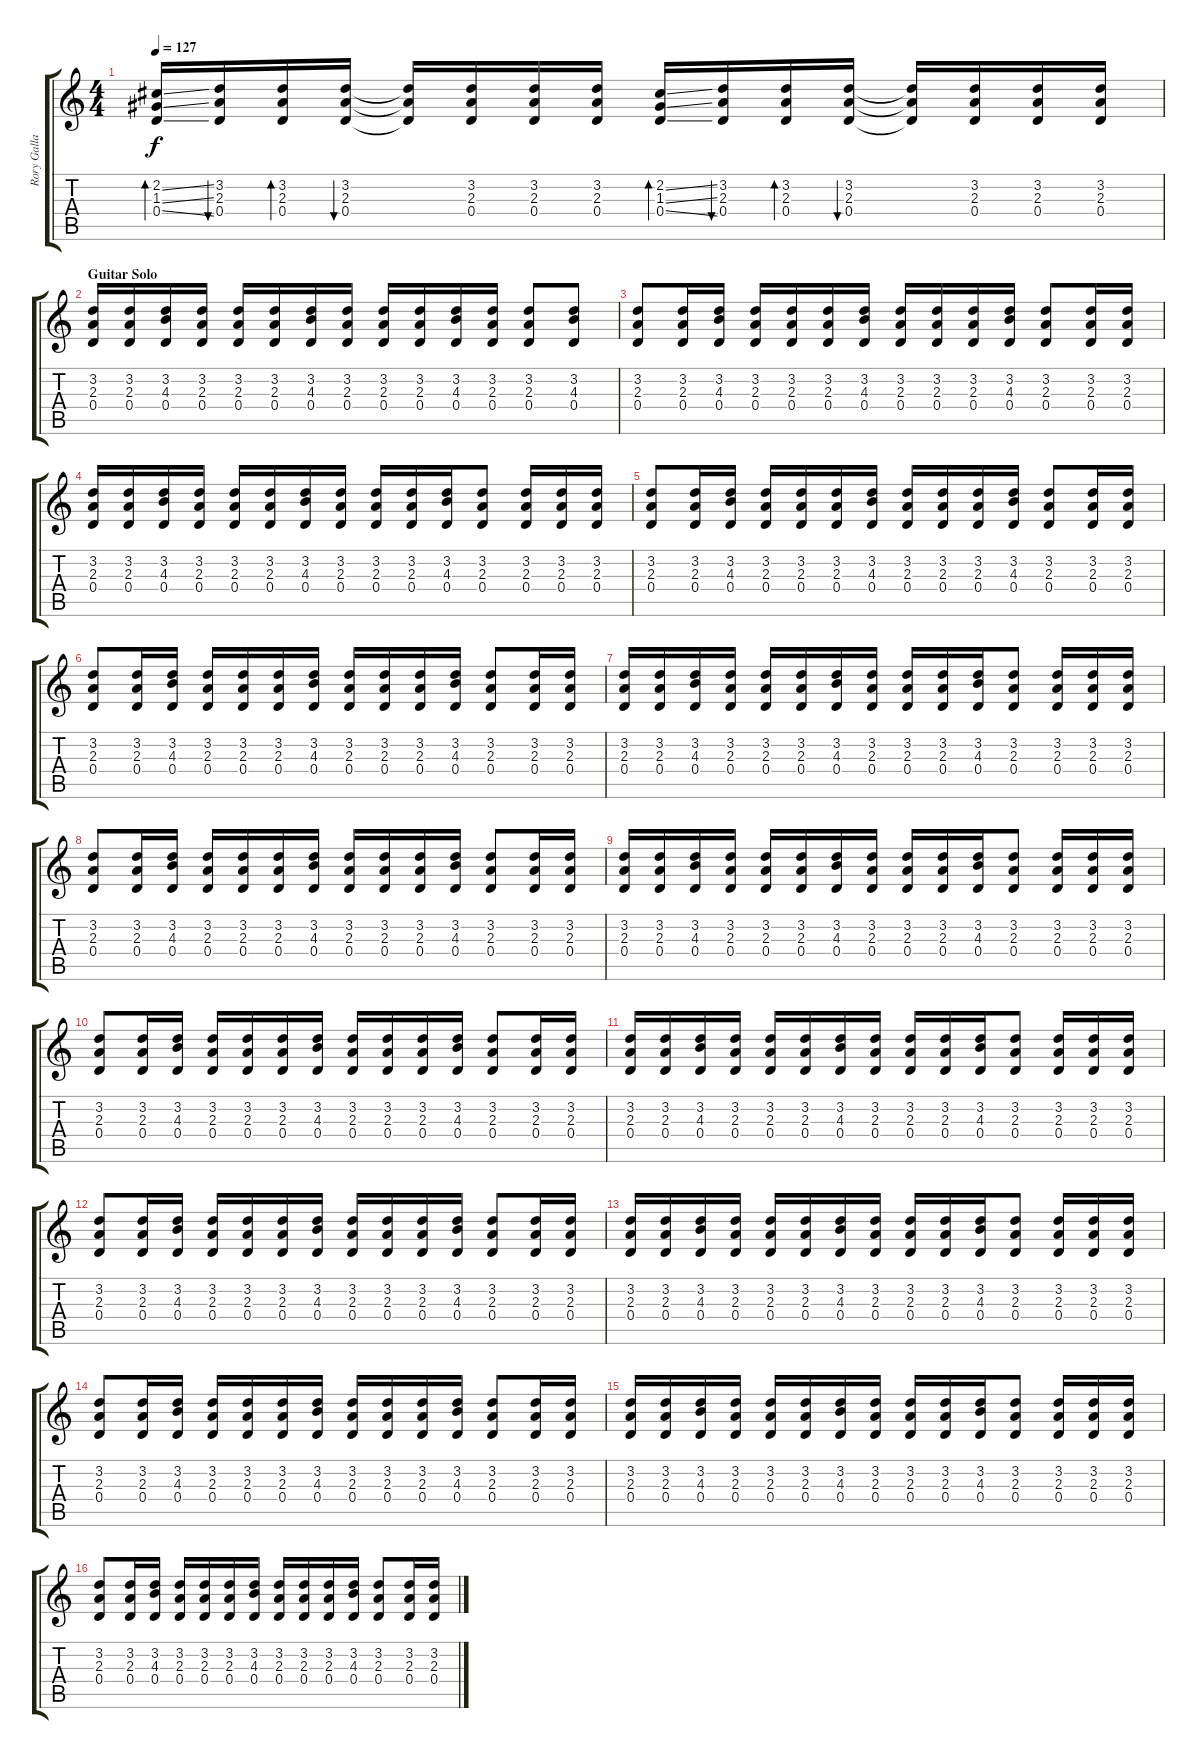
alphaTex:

\track ("Rory Gallagher" "Rory Galla") {instrument acousticguitarsteel}
\staff {score tabs}
\tuning (E4 B3 G3 D3 A2 E2) {hide}
\ts (4 4)
\tempo 127
\clef g2
\ks c
(2.2{ss} 1.3{ss} 0.4{ss}).16{bd 60 dy f volume 8} (3.2 2.3 0.4).16{bu 60} (3.2 2.3 0.4).16{bd 60} (3.2 2.3 0.4).16{bu 60} (3.2{t} 2.3{t} 0.4{t}).16 (3.2 2.3 0.4).16 (3.2 2.3 0.4).16 (3.2 2.3 0.4).16 (2.2{ss} 1.3{ss} 0.4{ss}).16{bd 60} (3.2 2.3 0.4).16{bu 60} (3.2 2.3 0.4).16{bd 60} (3.2 2.3 0.4).16{bu 60} (3.2{t} 2.3{t} 0.4{t}).16 (3.2 2.3 0.4).16 (3.2 2.3 0.4).16 (3.2 2.3 0.4).16 |
\section ("" "Guitar Solo")
(3.2 2.3 0.4).16 (3.2 2.3 0.4).16 (3.2 4.3 0.4).16 (3.2 2.3 0.4).16 (3.2 2.3 0.4).16 (3.2 2.3 0.4).16 (3.2 4.3 0.4).16 (3.2 2.3 0.4).16 (3.2 2.3 0.4).16 (3.2 2.3 0.4).16 (3.2 4.3 0.4).16 (3.2 2.3 0.4).16 (3.2 2.3 0.4).8 (3.2 4.3 0.4).8 |
(3.2 2.3 0.4).8 (3.2 2.3 0.4).16 (3.2 4.3 0.4).16 (3.2 2.3 0.4).16 (3.2 2.3 0.4).16 (3.2 2.3 0.4).16 (3.2 4.3 0.4).16 (3.2 2.3 0.4).16 (3.2 2.3 0.4).16 (3.2 2.3 0.4).16 (3.2 4.3 0.4).16 (3.2 2.3 0.4).8 (3.2 2.3 0.4).16 (3.2 2.3 0.4).16 |
(3.2 2.3 0.4).16 (3.2 2.3 0.4).16 (3.2 4.3 0.4).16 (3.2 2.3 0.4).16 (3.2 2.3 0.4).16 (3.2 2.3 0.4).16 (3.2 4.3 0.4).16 (3.2 2.3 0.4).16 (3.2 2.3 0.4).16 (3.2 2.3 0.4).16 (3.2 4.3 0.4).16 (3.2 2.3 0.4).8 (3.2 2.3 0.4).16 (3.2 2.3 0.4).16 (3.2 2.3 0.4).16 |
(3.2 2.3 0.4).8 (3.2 2.3 0.4).16 (3.2 4.3 0.4).16 (3.2 2.3 0.4).16 (3.2 2.3 0.4).16 (3.2 2.3 0.4).16 (3.2 4.3 0.4).16 (3.2 2.3 0.4).16 (3.2 2.3 0.4).16 (3.2 2.3 0.4).16 (3.2 4.3 0.4).16 (3.2 2.3 0.4).8 (3.2 2.3 0.4).16 (3.2 2.3 0.4).16 |
(3.2 2.3 0.4).8 (3.2 2.3 0.4).16 (3.2 4.3 0.4).16 (3.2 2.3 0.4).16 (3.2 2.3 0.4).16 (3.2 2.3 0.4).16 (3.2 4.3 0.4).16 (3.2 2.3 0.4).16 (3.2 2.3 0.4).16 (3.2 2.3 0.4).16 (3.2 4.3 0.4).16 (3.2 2.3 0.4).8 (3.2 2.3 0.4).16 (3.2 2.3 0.4).16 |
(3.2 2.3 0.4).16 (3.2 2.3 0.4).16 (3.2 4.3 0.4).16 (3.2 2.3 0.4).16 (3.2 2.3 0.4).16 (3.2 2.3 0.4).16 (3.2 4.3 0.4).16 (3.2 2.3 0.4).16 (3.2 2.3 0.4).16 (3.2 2.3 0.4).16 (3.2 4.3 0.4).16 (3.2 2.3 0.4).8 (3.2 2.3 0.4).16 (3.2 2.3 0.4).16 (3.2 2.3 0.4).16 |
(3.2 2.3 0.4).8 (3.2 2.3 0.4).16 (3.2 4.3 0.4).16 (3.2 2.3 0.4).16 (3.2 2.3 0.4).16 (3.2 2.3 0.4).16 (3.2 4.3 0.4).16 (3.2 2.3 0.4).16 (3.2 2.3 0.4).16 (3.2 2.3 0.4).16 (3.2 4.3 0.4).16 (3.2 2.3 0.4).8 (3.2 2.3 0.4).16 (3.2 2.3 0.4).16 |
(3.2 2.3 0.4).16 (3.2 2.3 0.4).16 (3.2 4.3 0.4).16 (3.2 2.3 0.4).16 (3.2 2.3 0.4).16 (3.2 2.3 0.4).16 (3.2 4.3 0.4).16 (3.2 2.3 0.4).16 (3.2 2.3 0.4).16 (3.2 2.3 0.4).16 (3.2 4.3 0.4).16 (3.2 2.3 0.4).8 (3.2 2.3 0.4).16 (3.2 2.3 0.4).16 (3.2 2.3 0.4).16 |
(3.2 2.3 0.4).8 (3.2 2.3 0.4).16 (3.2 4.3 0.4).16 (3.2 2.3 0.4).16 (3.2 2.3 0.4).16 (3.2 2.3 0.4).16 (3.2 4.3 0.4).16 (3.2 2.3 0.4).16 (3.2 2.3 0.4).16 (3.2 2.3 0.4).16 (3.2 4.3 0.4).16 (3.2 2.3 0.4).8 (3.2 2.3 0.4).16 (3.2 2.3 0.4).16 |
(3.2 2.3 0.4).16 (3.2 2.3 0.4).16 (3.2 4.3 0.4).16 (3.2 2.3 0.4).16 (3.2 2.3 0.4).16 (3.2 2.3 0.4).16 (3.2 4.3 0.4).16 (3.2 2.3 0.4).16 (3.2 2.3 0.4).16 (3.2 2.3 0.4).16 (3.2 4.3 0.4).16 (3.2 2.3 0.4).8 (3.2 2.3 0.4).16 (3.2 2.3 0.4).16 (3.2 2.3 0.4).16 |
(3.2 2.3 0.4).8 (3.2 2.3 0.4).16 (3.2 4.3 0.4).16 (3.2 2.3 0.4).16 (3.2 2.3 0.4).16 (3.2 2.3 0.4).16 (3.2 4.3 0.4).16 (3.2 2.3 0.4).16 (3.2 2.3 0.4).16 (3.2 2.3 0.4).16 (3.2 4.3 0.4).16 (3.2 2.3 0.4).8 (3.2 2.3 0.4).16 (3.2 2.3 0.4).16 |
(3.2 2.3 0.4).16 (3.2 2.3 0.4).16 (3.2 4.3 0.4).16 (3.2 2.3 0.4).16 (3.2 2.3 0.4).16 (3.2 2.3 0.4).16 (3.2 4.3 0.4).16 (3.2 2.3 0.4).16 (3.2 2.3 0.4).16 (3.2 2.3 0.4).16 (3.2 4.3 0.4).16 (3.2 2.3 0.4).8 (3.2 2.3 0.4).16 (3.2 2.3 0.4).16 (3.2 2.3 0.4).16 |
(3.2 2.3 0.4).8 (3.2 2.3 0.4).16 (3.2 4.3 0.4).16 (3.2 2.3 0.4).16 (3.2 2.3 0.4).16 (3.2 2.3 0.4).16 (3.2 4.3 0.4).16 (3.2 2.3 0.4).16 (3.2 2.3 0.4).16 (3.2 2.3 0.4).16 (3.2 4.3 0.4).16 (3.2 2.3 0.4).8 (3.2 2.3 0.4).16 (3.2 2.3 0.4).16 |
(3.2 2.3 0.4).16 (3.2 2.3 0.4).16 (3.2 4.3 0.4).16 (3.2 2.3 0.4).16 (3.2 2.3 0.4).16 (3.2 2.3 0.4).16 (3.2 4.3 0.4).16 (3.2 2.3 0.4).16 (3.2 2.3 0.4).16 (3.2 2.3 0.4).16 (3.2 4.3 0.4).16 (3.2 2.3 0.4).8 (3.2 2.3 0.4).16 (3.2 2.3 0.4).16 (3.2 2.3 0.4).16 |
(3.2 2.3 0.4).8 (3.2 2.3 0.4).16 (3.2 4.3 0.4).16 (3.2 2.3 0.4).16 (3.2 2.3 0.4).16 (3.2 2.3 0.4).16 (3.2 4.3 0.4).16 (3.2 2.3 0.4).16 (3.2 2.3 0.4).16 (3.2 2.3 0.4).16 (3.2 4.3 0.4).16 (3.2 2.3 0.4).8 (3.2 2.3 0.4).16 (3.2 2.3 0.4).16
